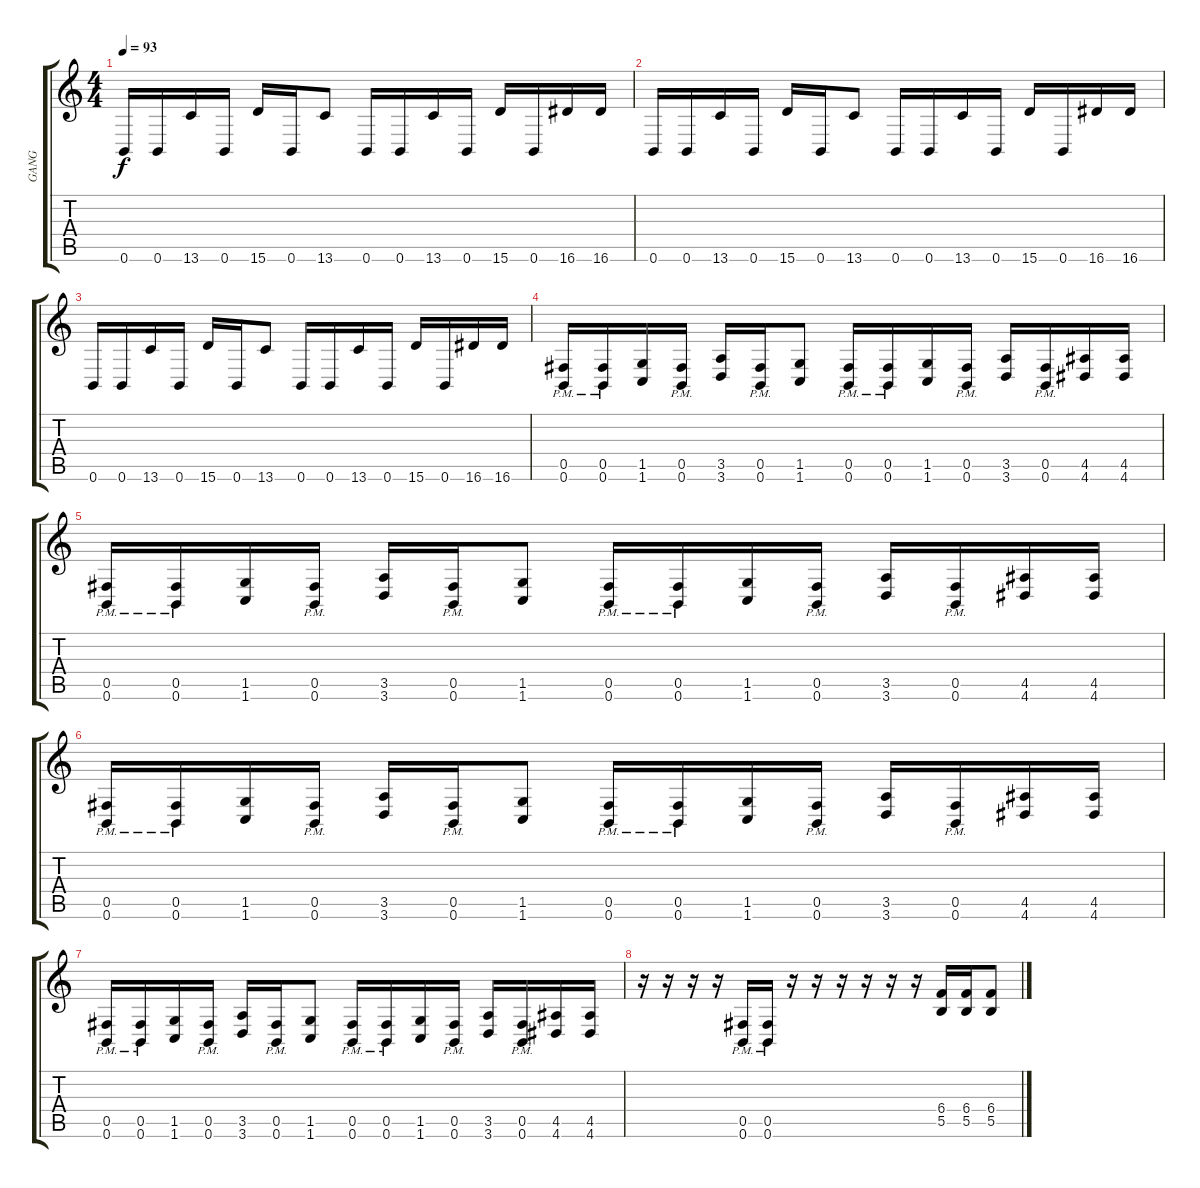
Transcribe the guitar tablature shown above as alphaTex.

\track ("GANG" "GANG") {instrument distortionguitar}
\staff {score tabs}
\tuning (Db4 Ab3 E3 B2 Gb2 B1) {hide}
\ts (4 4)
\tempo 93
\clef g2
\ks c
0.6.16{dy f} 0.6.16 13.6.16 0.6.16 15.6.16 0.6.16 13.6.8 0.6.16 0.6.16 13.6.16 0.6.16 15.6.16 0.6.16 16.6.16 16.6.16 |
0.6.16 0.6.16 13.6.16 0.6.16 15.6.16 0.6.16 13.6.8 0.6.16 0.6.16 13.6.16 0.6.16 15.6.16 0.6.16 16.6.16 16.6.16 |
0.6.16 0.6.16 13.6.16 0.6.16 15.6.16 0.6.16 13.6.8 0.6.16 0.6.16 13.6.16 0.6.16 15.6.16 0.6.16 16.6.16 16.6.16 |
(0.5{pm} 0.6{pm}).16 (0.5{pm} 0.6{pm}).16 (1.5 1.6).16 (0.5{pm} 0.6{pm}).16 (3.5 3.6).16 (0.5{pm} 0.6{pm}).16 (1.5 1.6).8 (0.5{pm} 0.6{pm}).16 (0.5{pm} 0.6{pm}).16 (1.5 1.6).16 (0.5{pm} 0.6{pm}).16 (3.5 3.6).16 (0.5{pm} 0.6{pm}).16 (4.5 4.6).16 (4.5 4.6).16 |
(0.5{pm} 0.6{pm}).16 (0.5{pm} 0.6{pm}).16 (1.5 1.6).16 (0.5{pm} 0.6{pm}).16 (3.5 3.6).16 (0.5{pm} 0.6{pm}).16 (1.5 1.6).8 (0.5{pm} 0.6{pm}).16 (0.5{pm} 0.6{pm}).16 (1.5 1.6).16 (0.5{pm} 0.6{pm}).16 (3.5 3.6).16 (0.5{pm} 0.6{pm}).16 (4.5 4.6).16 (4.5 4.6).16 |
(0.5{pm} 0.6{pm}).16 (0.5{pm} 0.6{pm}).16 (1.5 1.6).16 (0.5{pm} 0.6{pm}).16 (3.5 3.6).16 (0.5{pm} 0.6{pm}).16 (1.5 1.6).8 (0.5{pm} 0.6{pm}).16 (0.5{pm} 0.6{pm}).16 (1.5 1.6).16 (0.5{pm} 0.6{pm}).16 (3.5 3.6).16 (0.5{pm} 0.6{pm}).16 (4.5 4.6).16 (4.5 4.6).16 |
(0.5{pm} 0.6{pm}).16 (0.5{pm} 0.6{pm}).16 (1.5 1.6).16 (0.5{pm} 0.6{pm}).16 (3.5 3.6).16 (0.5{pm} 0.6{pm}).16 (1.5 1.6).8 (0.5{pm} 0.6{pm}).16 (0.5{pm} 0.6{pm}).16 (1.5 1.6).16 (0.5{pm} 0.6{pm}).16 (3.5 3.6).16 (0.5{pm} 0.6{pm}).16 (4.5 4.6).16 (4.5 4.6).16 |
r.16 r.16 r.16 r.16 (0.5{pm} 0.6{pm}).16 (0.5{pm} 0.6{pm}).16 r.16 r.16 r.16 r.16 r.16 r.16 (6.4 5.5).16 (6.4 5.5).16 (6.4 5.5).8
